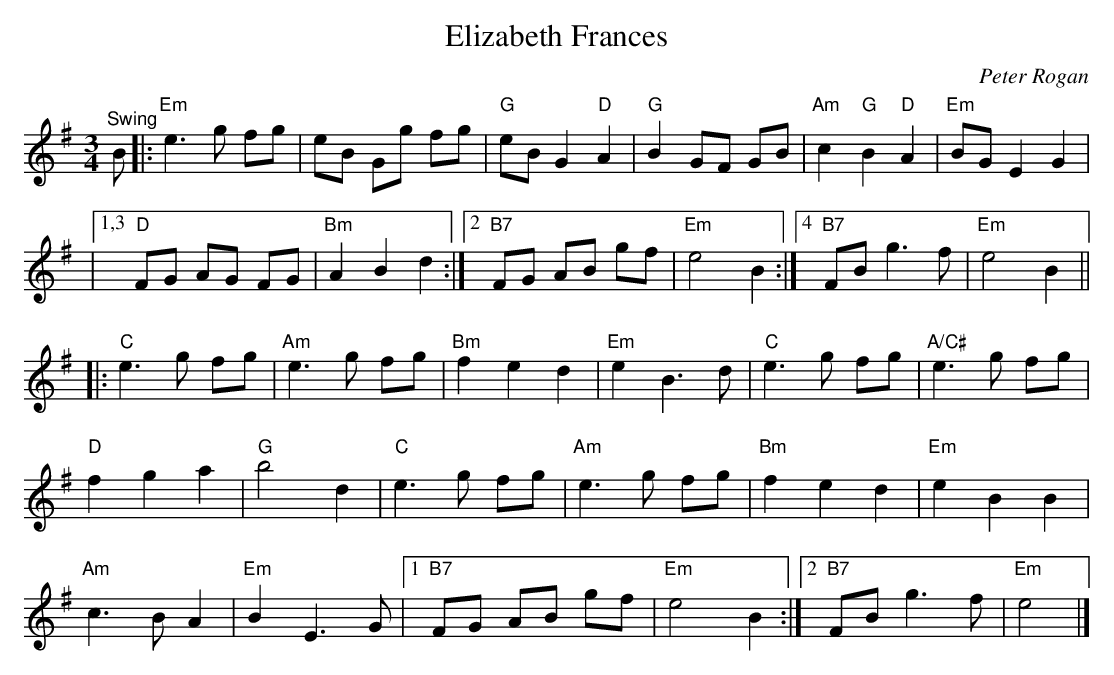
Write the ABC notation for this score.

X:1
T:Elizabeth Frances
C:Peter Rogan
L:1/4
M:3/4
K:G
V:1
"^Swing" B/ |: "Em" e3/2 g/ f/g/ | e/B/ G/g/ f/g/ | "G" e/B/ G "D" A |  "G" B G/F/ G/B/ | "Am" c "G" B "D" A | "Em" B/G/ E G |
|1,3"D" F/G/ A/G/ F/G/ |  "Bm" A B d :|2 "B7" F/G/ A/B/ g/f/ | "Em" e2 B :|4 "B7" F/B/ g3/2 f/ |  "Em" e2 B ||
|:"C" e3/2 g/ f/g/ | "Am" e3/2 g/ f/g/ | "Bm" f e d |  "Em" e B3/2 d/ | "C" e3/2 g/ f/g/ | "A/C#" e3/2 g/ f/g/ |
"D" f g a |  "G" b2 d | "C" e3/2 g/ f/g/ | "Am" e3/2 g/ f/g/ | "Bm" f e d |  "Em" e B B |
"Am" c3/2 B/ A | "Em" B E3/2 G/ |1 "B7" F/G/ A/B/ g/f/ |  "Em" e2 B :|2 "B7" F/B/ g3/2 f/ | "Em" e2 |]
